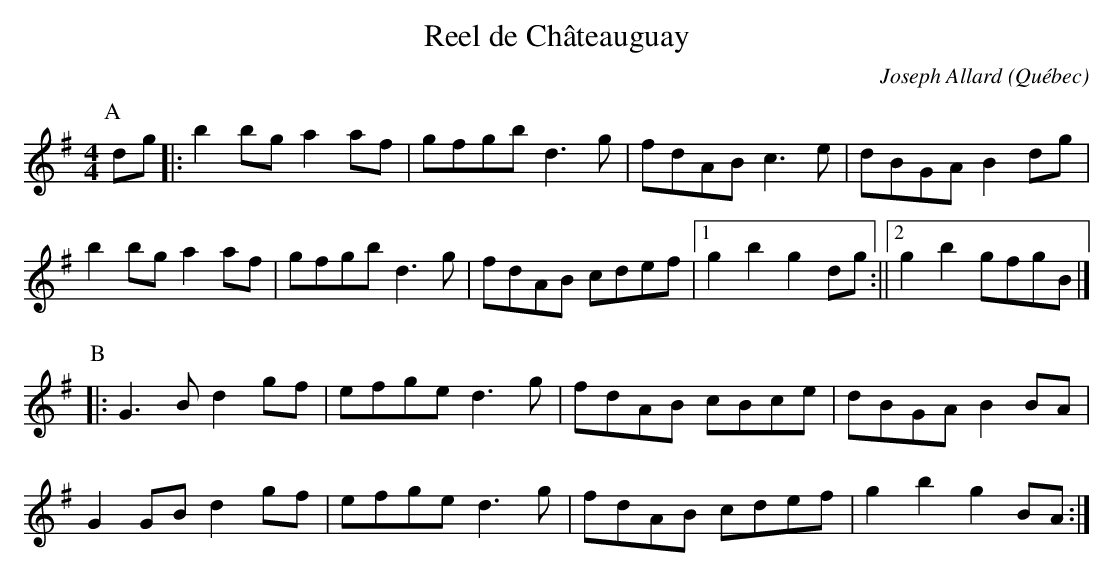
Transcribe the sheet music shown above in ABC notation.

X:1
T:Reel de Châteauguay
C:Joseph Allard
O:Québec
M:4/4
L:1/8
K:Gmaj
P:A
dg |: b2bg a2af | gfgb d3g | fdAB c3e | dBGA B2dg |
b2bg a2af | gfgb d3g | fdAB cdef |1 g2b2 g2dg :||2 g2b2 gfgB |]
P:B
|:G3B d2gf | efge d3g | fdAB cBce | dBGA B2BA |
G2GB d2gf | efge d3g | fdAB cdef | g2b2 g2BA :|
